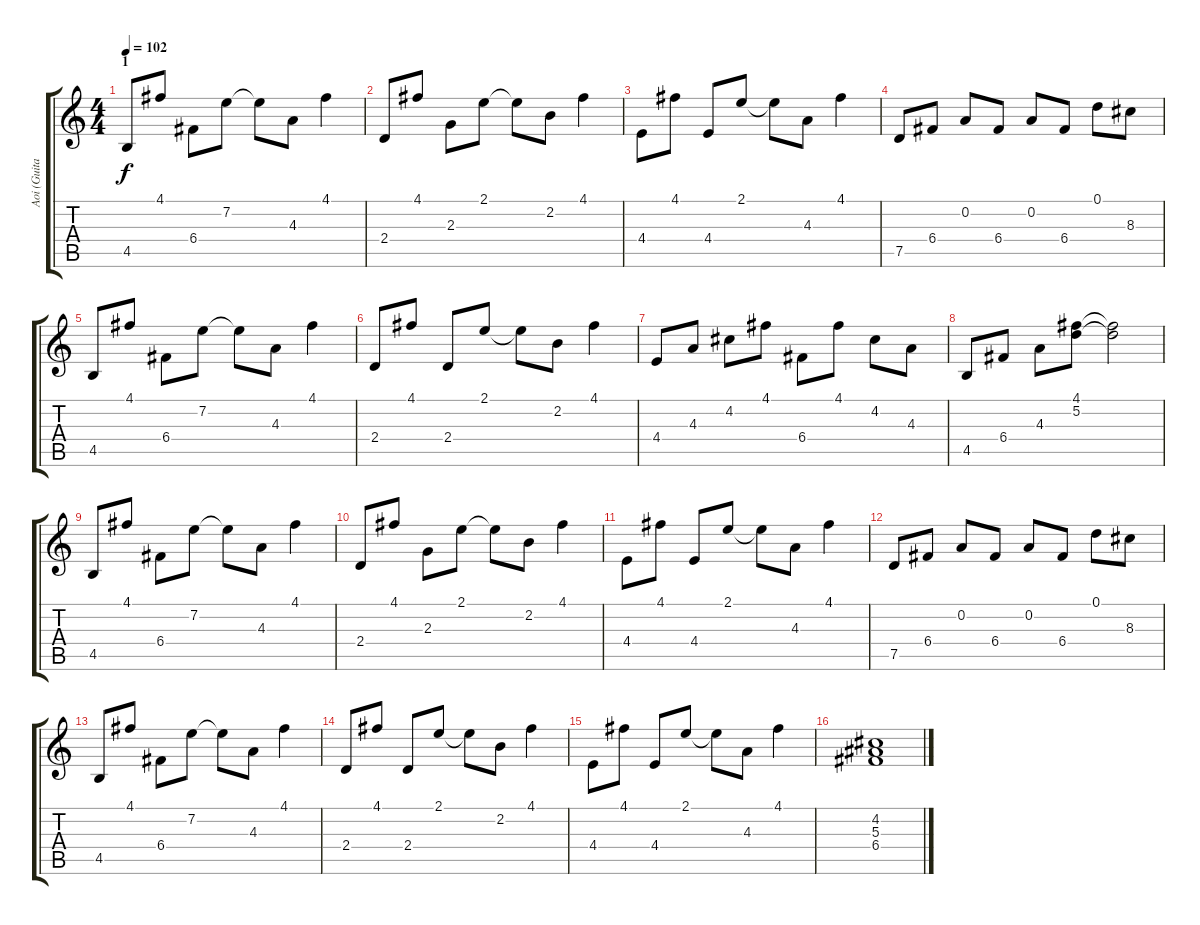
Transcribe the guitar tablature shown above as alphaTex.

\track ("Aoi (Guitar)" "Aoi (Guita") {solo instrument acousticguitarsteel}
\staff {score tabs}
\tuning (D4 A3 F3 C3 G2 D2) {hide}
\ts (4 4)
\section ("" "1")
\tempo 102
\clef g2
\ks c
4.5.8{dy f instrument acousticguitarsteel} 4.1.8 6.4.8 7.2.8 7.2{t}.8 4.3.8 4.1.4 |
2.4.8 4.1.8 2.3.8 2.1.8 2.1{t}.8 2.2.8 4.1.4 |
4.4.8 4.1.8 4.4.8 2.1.8 2.1{t}.8 4.3.8 4.1.4 |
7.5.8 6.4.8 0.2.8 6.4.8 0.2.8 6.4.8 0.1.8 8.3.8 |
4.5.8 4.1.8 6.4.8 7.2.8 7.2{t}.8 4.3.8 4.1.4 |
2.4.8 4.1.8 2.4.8 2.1.8 2.1{t}.8 2.2.8 4.1.4 |
4.4.8 4.3.8 4.2.8 4.1.8 6.4.8 4.1.8 4.2.8 4.3.8 |
4.5.8 6.4.8 4.3.8 (4.1 5.2).8 (4.1{t} 5.2{t}).2 |
4.5.8{instrument acousticguitarsteel} 4.1.8 6.4.8 7.2.8 7.2{t}.8 4.3.8 4.1.4 |
2.4.8 4.1.8 2.3.8 2.1.8 2.1{t}.8 2.2.8 4.1.4 |
4.4.8 4.1.8 4.4.8 2.1.8 2.1{t}.8 4.3.8 4.1.4 |
7.5.8 6.4.8 0.2.8 6.4.8 0.2.8 6.4.8 0.1.8 8.3.8 |
4.5.8 4.1.8 6.4.8 7.2.8 7.2{t}.8 4.3.8 4.1.4 |
2.4.8 4.1.8 2.4.8 2.1.8 2.1{t}.8 2.2.8 4.1.4 |
4.4.8 4.1.8 4.4.8 2.1.8 2.1{t}.8 4.3.8 4.1.4 |
(4.2 5.3 6.4).1
